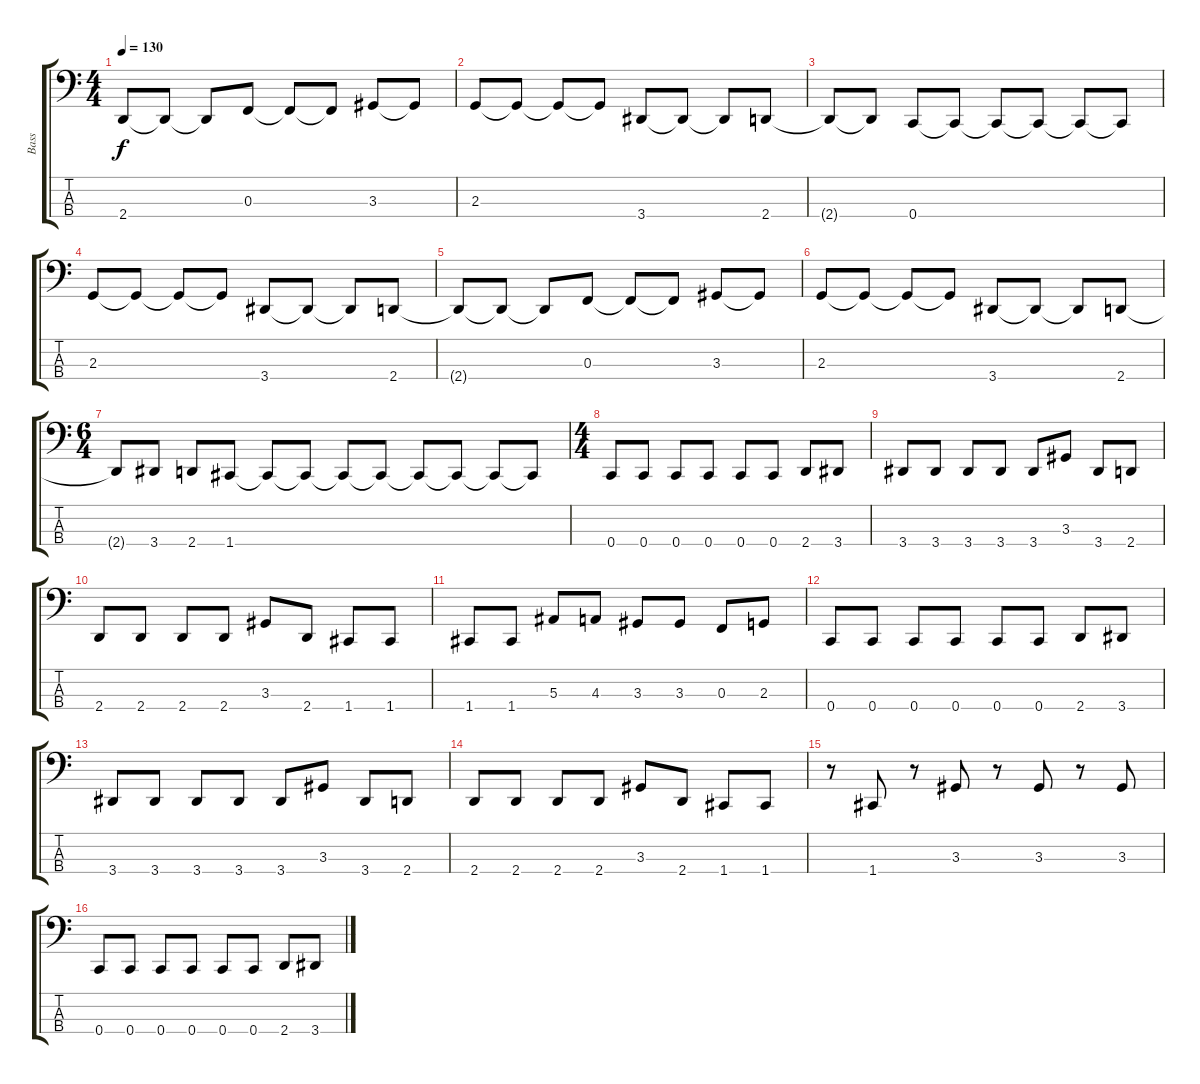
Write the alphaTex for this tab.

\track ("Bass" "Bass") {instrument electricbassfinger}
\staff {score tabs}
\tuning (Eb2 Bb1 F1 C1) {hide}
\ts (4 4)
\tempo 130
\clef f4
\ks c
2.4{t}.8{dy f} 2.4{t}.8 2.4{t}.8 0.3.8 0.3{t}.8 0.3{t}.8 3.3.8 3.3{t}.8 |
2.3.8 2.3{t}.8 2.3{t}.8 2.3{t}.8 3.4.8 3.4{t}.8 3.4{t}.8 2.4.8 |
2.4{t}.8 2.4{t}.8 0.4.8 0.4{t}.8 0.4{t}.8 0.4{t}.8 0.4{t}.8 0.4{t}.8 |
2.3.8 2.3{t}.8 2.3{t}.8 2.3{t}.8 3.4.8 3.4{t}.8 3.4{t}.8 2.4.8 |
2.4{t}.8 2.4{t}.8 2.4{t}.8 0.3.8 0.3{t}.8 0.3{t}.8 3.3.8 3.3{t}.8 |
2.3.8 2.3{t}.8 2.3{t}.8 2.3{t}.8 3.4.8 3.4{t}.8 3.4{t}.8 2.4.8 |
\ts (6 4)
2.4{t}.8 3.4.8 2.4.8 1.4.8 1.4{t}.8 1.4{t}.8 1.4{t}.8 1.4{t}.8 1.4{t}.8 1.4{t}.8 1.4{t}.8 1.4{t}.8 |
\ts (4 4)
0.4.8 0.4.8 0.4.8 0.4.8 0.4.8 0.4.8 2.4.8 3.4.8 |
3.4.8 3.4.8 3.4.8 3.4.8 3.4.8 3.3.8 3.4.8 2.4.8 |
2.4.8 2.4.8 2.4.8 2.4.8 3.3.8 2.4.8 1.4.8 1.4.8 |
1.4.8 1.4.8 5.3.8 4.3.8 3.3.8 3.3.8 0.3.8 2.3.8 |
0.4.8 0.4.8 0.4.8 0.4.8 0.4.8 0.4.8 2.4.8 3.4.8 |
3.4.8 3.4.8 3.4.8 3.4.8 3.4.8 3.3.8 3.4.8 2.4.8 |
2.4.8 2.4.8 2.4.8 2.4.8 3.3.8 2.4.8 1.4.8 1.4.8 |
r.8 1.4.8 r.8 3.3.8 r.8 3.3.8 r.8 3.3.8 |
0.4.8 0.4.8 0.4.8 0.4.8 0.4.8 0.4.8 2.4.8 3.4.8
